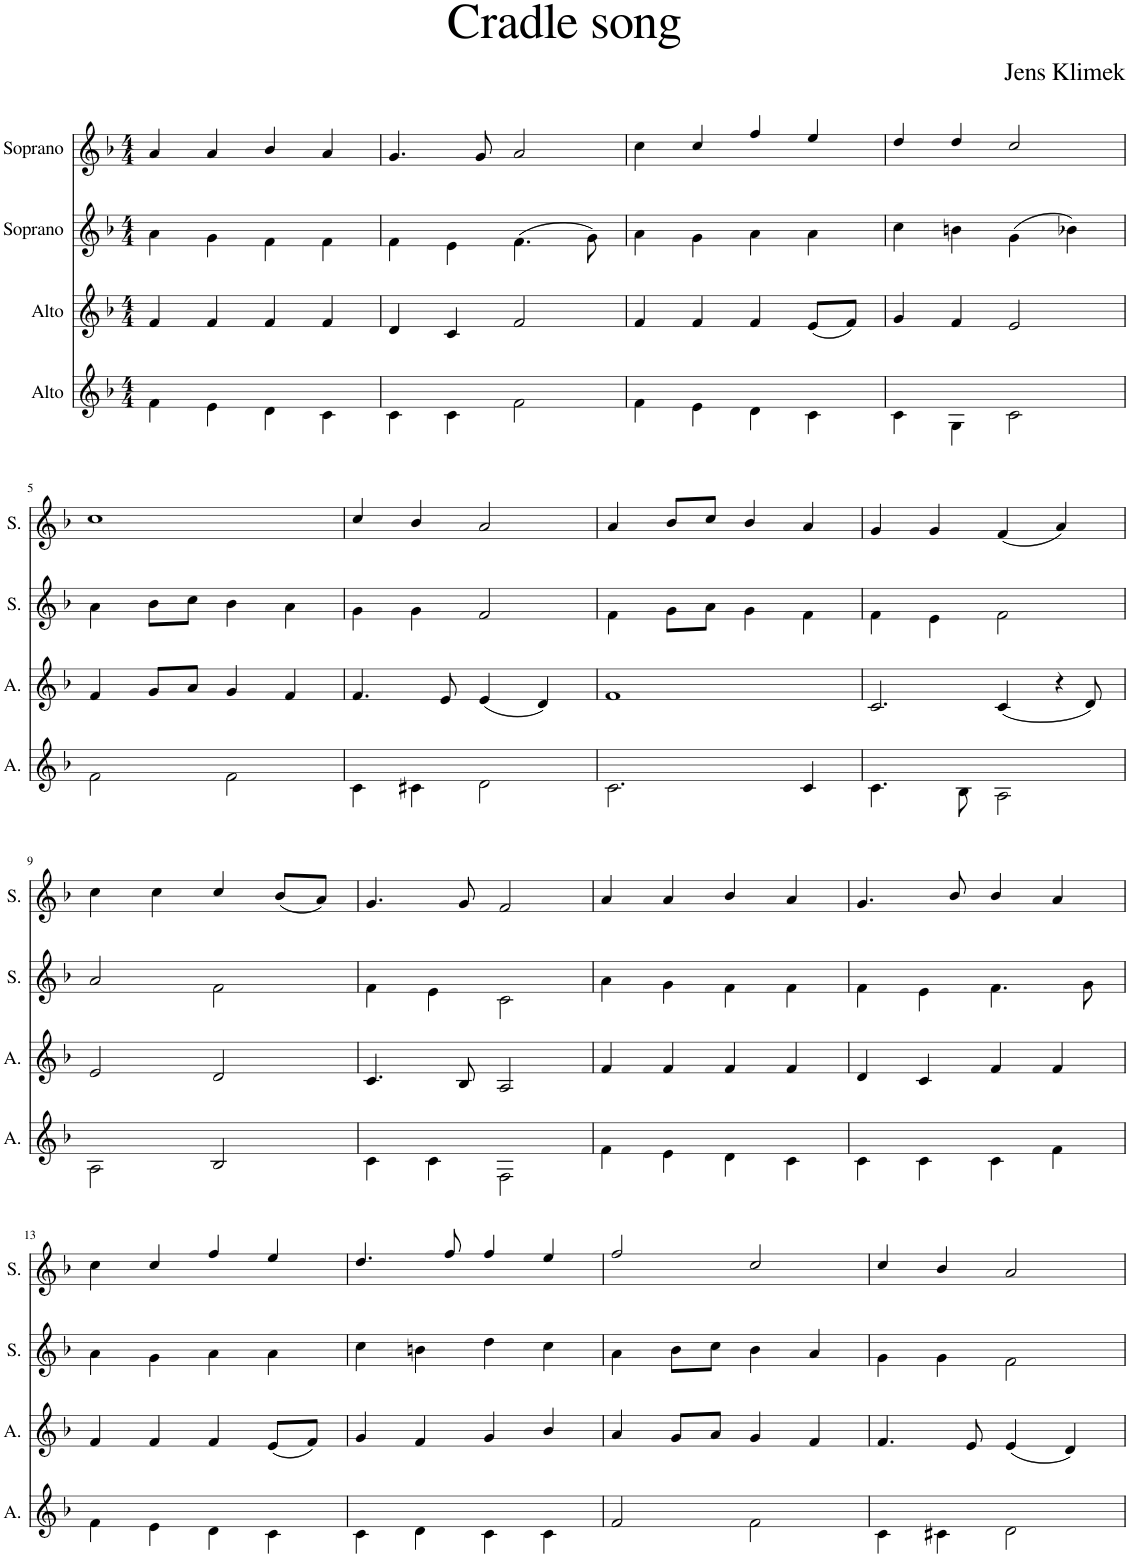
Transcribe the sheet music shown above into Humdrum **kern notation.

**kern	**kern	**kern	**kern
*part4	*part3	*part2	*part1
*staff4	*staff3	*staff2	*staff1
*I"Alto	*I"Alto	*I"Soprano	*I"Soprano
*I'A.	*I'A.	*I'S.	*I'S.
*clefG2	*clefG2	*clefG2	*clefG2
*k[b-]	*k[b-]	*k[b-]	*k[b-]
*F:	*F:	*F:	*F:
*M4/4	*M4/4	*M4/4	*M4/4
=1	=1	=1	=1
4f\	4f/	4a\	4a/
4e\	4f/	4g\	4a/
4d\	4f/	4f\	4b-/
4c\	4f/	4f\	4a/
=2	=2	=2	=2
4c\	4d/	4f\	4.g/
4c\	4c/	4e\	.
.	.	.	8g/
2f\	2f/	(4.f\	2a/
.	.	8g\)	.
=3	=3	=3	=3
4f\	4f/	4a\	4cc\
4e\	4f/	4g\	4cc/
4d\	4f/	4a\	4ff/
4c\	(8e/L	4a\	4ee/
.	8f/J)	.	.
=4	=4	=4	=4
4c\	4g/	4cc\	4dd/
4G\	4f/	4bn\	4dd/
2c\	2e/	(4g\	2cc/
.	.	4b-X\)	.
!!LO:LB:g=z
=5	=5	=5	=5
2f\	4f/	4a\	1cc
.	8g/L	8b-\L	.
.	8a/J	8cc\J	.
2f\	4g/	4b-\	.
.	4f/	4a\	.
=6	=6	=6	=6
4c\	4.f/	4g\	4cc/
4c#X\	.	4g\	4b-/
.	8e/	.	.
2d\	(4e/	2f/	2a/
.	4d/)	.	.
=7	=7	=7	=7
2.c\	1f	4f\	4a/
.	.	8g\L	8b-/L
.	.	8a\J	8cc/J
.	.	4g\	4b-/
4c/	.	4f\	4a/
=8	=8	=8	=8
4.c\	2.c/	4f\	4g/
.	.	4e\	4g/
8B-\	.	.	.
2A\	.	2f\	(4f/
.	(4c/	.	4a/)
4.ryy	4r	4.ryy	4.ryy
.	8d/)	.	.
!!LO:LB:g=z
=9	=9	=9	=9
2A\	2e/	2a/	4cc\
.	.	.	4cc\
2B-/	2d/	2f\	4cc/
.	.	.	(8b-/L
.	.	.	8a/J)
=10	=10	=10	=10
4c\	4.c/	4f\	4.g/
4c\	.	4e\	.
.	8B-/	.	8g/
2F\	2A/	2c\	2f/
=11	=11	=11	=11
4f\	4f/	4a\	4a/
4e\	4f/	4g\	4a/
4d\	4f/	4f\	4b-/
4c\	4f/	4f\	4a/
=12	=12	=12	=12
4c\	4d/	4f\	4.g/
4c\	4c/	4e\	.
.	.	.	8b-/
4c\	4f/	4.f\	4b-/
4f\	4f/	.	4a/
.	.	8g\	.
!!LO:LB:g=z
=13	=13	=13	=13
4f\	4f/	4a\	4cc\
4e\	4f/	4g\	4cc/
4d\	4f/	4a\	4ff/
4c\	(8e/L	4a\	4ee/
.	8f/J)	.	.
=14	=14	=14	=14
4c\	4g/	4cc\	4.dd/
4d\	4f/	4bn\	.
.	.	.	8ff/
4c\	4g/	4dd\	4ff/
4c\	4b-/	4cc\	4ee/
=15	=15	=15	=15
2f/	4a/	4a\	2ff/
.	8g/L	8b-\L	.
.	8a/J	8cc\J	.
2f\	4g/	4b-\	2cc/
.	4f/	4a/	.
=16	=16	=16	=16
4c\	4.f/	4g\	4cc/
4c#X\	.	4g\	4b-/
.	8e/	.	.
2d\	(4e/	2f\	2a/
.	4d/)	.	.
=	=	=	=
*-	*-	*-	*-
